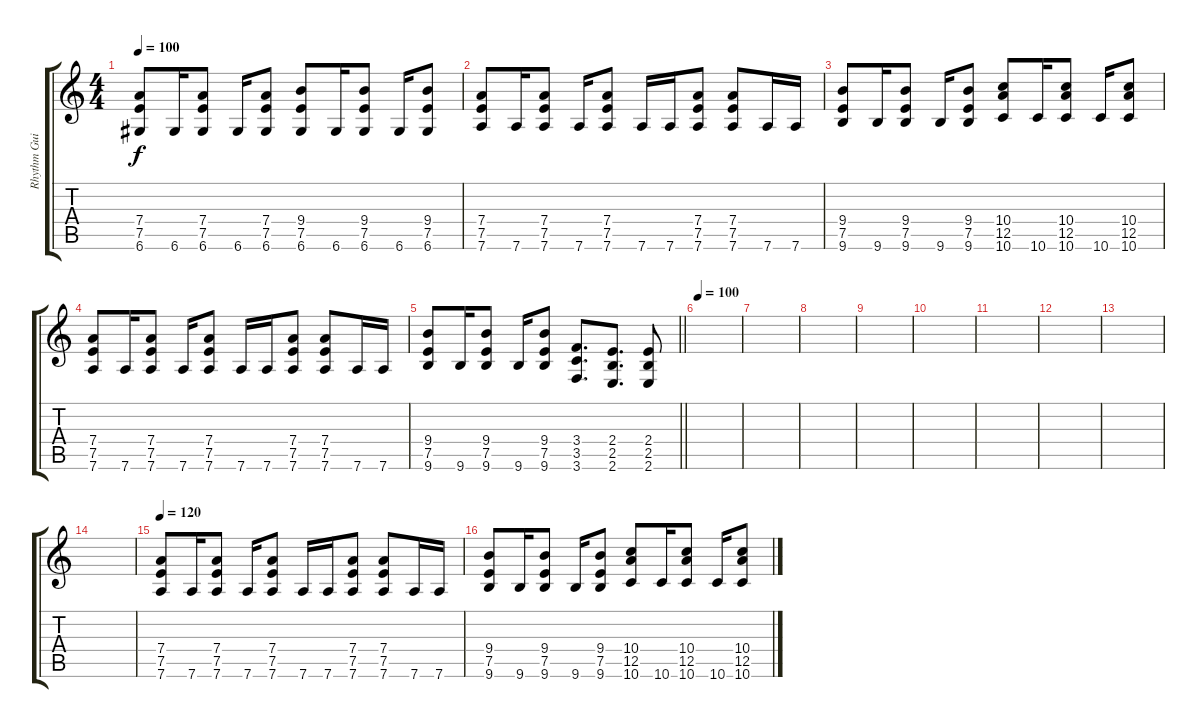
\track ("Rhythm Guitar" "Rhythm Gui") {instrument distortionguitar}
\staff {score tabs}
\tuning (E4 B3 G3 D3 A2 D2) {hide}
\ts (4 4)
\tempo 100
\clef g2
\ks c
(7.4 7.5 6.6).8{dy f} 6.6.16 (7.4 7.5 6.6).8 6.6.16 (7.4 7.5 6.6).8 (9.4 7.5 6.6).8 6.6.16 (9.4 7.5 6.6).8 6.6.16 (9.4 7.5 6.6).8 |
(7.4 7.5 7.6).8 7.6.16 (7.4 7.5 7.6).8 7.6.16 (7.4 7.5 7.6).8 7.6.16 7.6.16 (7.4 7.5 7.6).8 (7.4 7.5 7.6).8 7.6.16 7.6.16 |
(9.4 7.5 9.6).8 9.6.16 (9.4 7.5 9.6).8 9.6.16 (9.4 7.5 9.6).8 (10.4 12.5 10.6).8 10.6.16 (10.4 12.5 10.6).8 10.6.16 (10.4 12.5 10.6).8 |
(7.4 7.5 7.6).8 7.6.16 (7.4 7.5 7.6).8 7.6.16 (7.4 7.5 7.6).8 7.6.16 7.6.16 (7.4 7.5 7.6).8 (7.4 7.5 7.6).8 7.6.16 7.6.16 |
\barLineRight lightlight
(9.4 7.5 9.6).8 9.6.16 (9.4 7.5 9.6).8 9.6.16 (9.4 7.5 9.6).8 (3.4 3.5 3.6).8{d} (2.4 2.5 2.6).8{d} (2.4 2.5 2.6).8 |
\tempo 100
|
|
|
|
|
|
|
|
|
\tempo 120
(7.4 7.5 7.6).8 7.6.16 (7.4 7.5 7.6).8 7.6.16 (7.4 7.5 7.6).8 7.6.16 7.6.16 (7.4 7.5 7.6).8 (7.4 7.5 7.6).8 7.6.16 7.6.16 |
(9.4 7.5 9.6).8 9.6.16 (9.4 7.5 9.6).8 9.6.16 (9.4 7.5 9.6).8 (10.4 12.5 10.6).8 10.6.16 (10.4 12.5 10.6).8 10.6.16 (10.4 12.5 10.6).8
